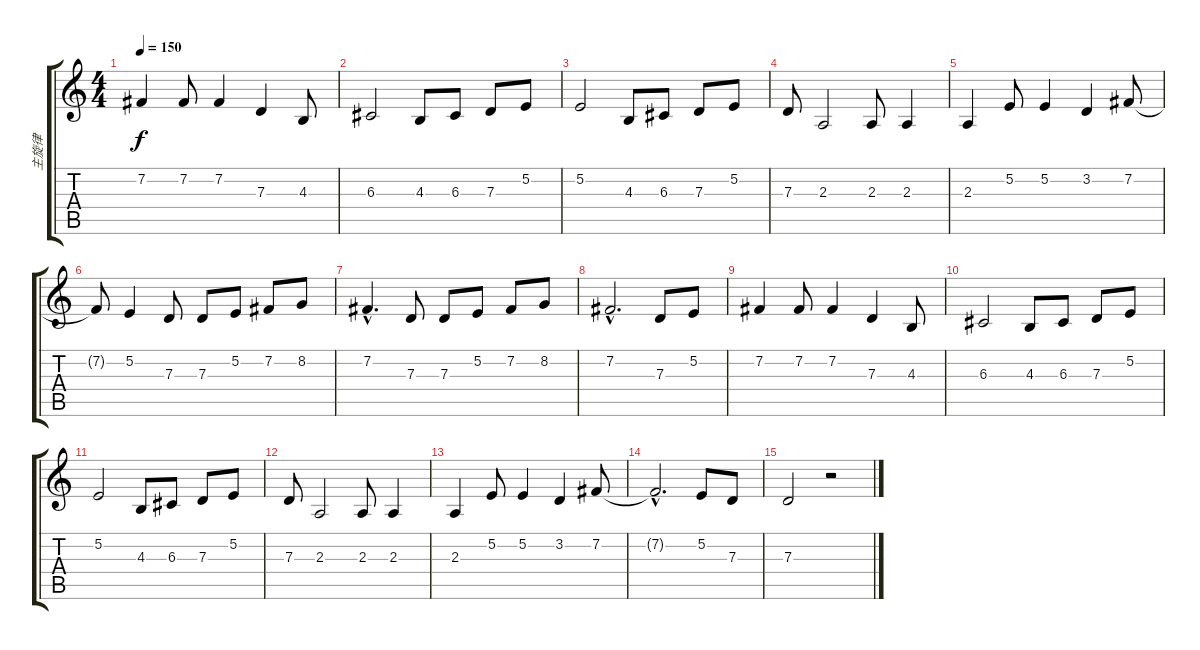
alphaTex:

\track ("主旋律" "主旋律") {instrument churchorgan}
\staff {score tabs}
\tuning (E4 B3 G3 D3 A2 E2) {hide}
\ts (4 4)
\tempo 150
\clef g2
\ks c
7.2.4{dy f} 7.2.8 7.2.4 7.3.4 4.3.8 |
6.3.2 4.3.8 6.3.8 7.3.8 5.2.8 |
5.2.2 4.3.8 6.3.8 7.3.8 5.2.8 |
7.3.8 2.3.2 2.3.8 2.3.4 |
2.3.4 5.2.8 5.2.4 3.2.4 7.2.8 |
7.2{t}.8 5.2.4 7.3.8 7.3.8 5.2.8 7.2.8 8.2.8 |
7.2{hac}.4{d} 7.3.8 7.3.8 5.2.8 7.2.8 8.2.8 |
7.2{hac}.2{d} 7.3.8 5.2.8 |
7.2.4 7.2.8 7.2.4 7.3.4 4.3.8 |
6.3.2 4.3.8 6.3.8 7.3.8 5.2.8 |
5.2.2 4.3.8 6.3.8 7.3.8 5.2.8 |
7.3.8 2.3.2 2.3.8 2.3.4 |
2.3.4 5.2.8 5.2.4 3.2.4 7.2.8 |
7.2{hac t}.2{d} 5.2.8 7.3.8 |
7.3.2 r.2
